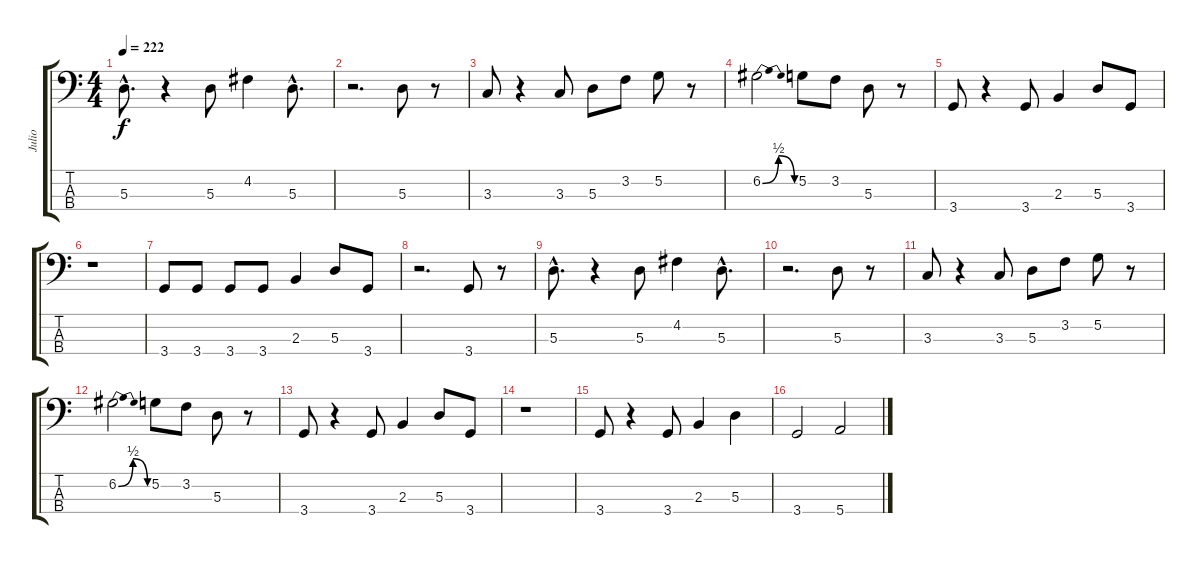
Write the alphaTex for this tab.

\track ("Julio" "Julio") {instrument electricbassfinger}
\staff {score tabs}
\tuning (G2 D2 A1 E1) {hide}
\ts (4 4)
\tempo 222
\clef f4
\ks c
5.3{hac}.8{d dy f} r.4 5.3.8 4.2.4 5.3{hac}.8{d} |
r.2{d} 5.3.8 r.8 |
3.3.8 r.4 3.3.8 5.3.8 3.2.8 5.2.8 r.8 |
6.2{be (bendrelease 0 0 30 2 30 2 60 0)}.2 5.2.8 3.2.8 5.3.8 r.8 |
3.4.8 r.4 3.4.8 2.3.4 5.3.8 3.4.8 |
r.1 |
3.4.8 3.4.8 3.4.8 3.4.8 2.3.4 5.3.8 3.4.8 |
r.2{d} 3.4.8 r.8 |
5.3{hac}.8{d} r.4 5.3.8 4.2.4 5.3{hac}.8{d} |
r.2{d} 5.3.8 r.8 |
3.3.8 r.4 3.3.8 5.3.8 3.2.8 5.2.8 r.8 |
6.2{be (bendrelease 0 0 30 2 30 2 60 0)}.2 5.2.8 3.2.8 5.3.8 r.8 |
3.4.8 r.4 3.4.8 2.3.4 5.3.8 3.4.8 |
r.1 |
3.4.8 r.4 3.4.8 2.3.4 5.3.4 |
3.4.2 5.4.2
